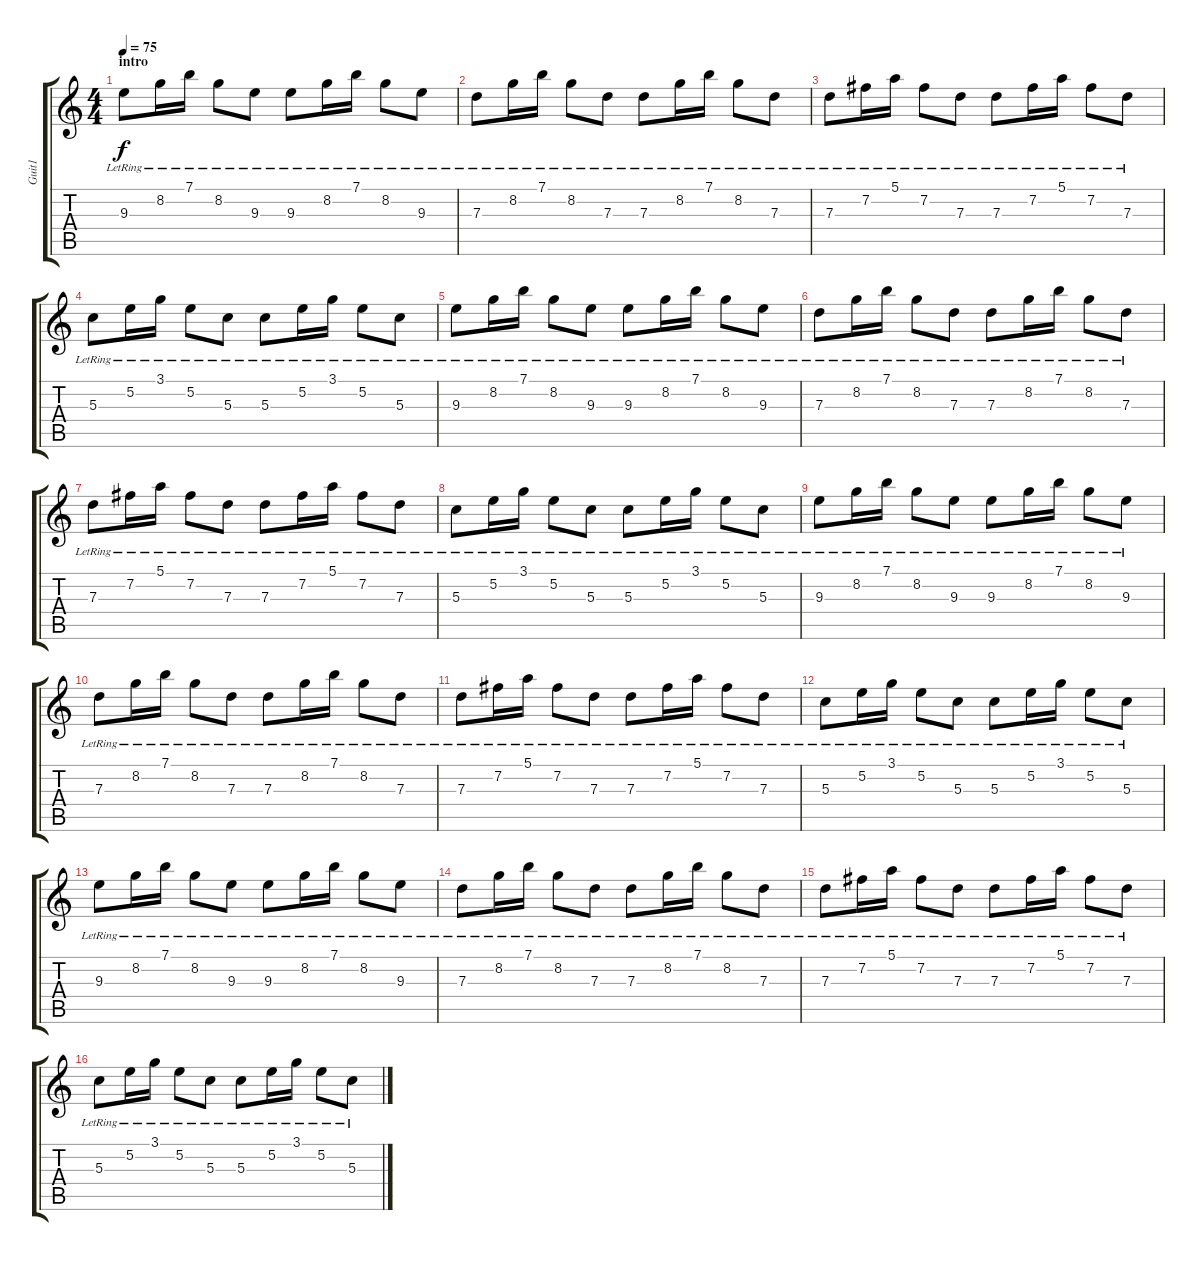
\track ("Guit1" "Guit1") {instrument acousticguitarnylon}
\staff {score tabs}
\tuning (E4 B3 G3 D3 A2 E2) {hide}
\ts (4 4)
\section ("" "intro")
\tempo 75
\clef g2
\ks c
9.3{lr}.8{dy f instrument acousticguitarnylon} 8.2{lr}.16 7.1{lr}.16 8.2{lr}.8 9.3{lr}.8 9.3{lr}.8 8.2{lr}.16 7.1{lr}.16 8.2{lr}.8 9.3{lr}.8 |
7.3{lr}.8 8.2{lr}.16 7.1{lr}.16 8.2{lr}.8 7.3{lr}.8 7.3{lr}.8 8.2{lr}.16 7.1{lr}.16 8.2{lr}.8 7.3{lr}.8 |
7.3{lr}.8 7.2{lr}.16 5.1{lr}.16 7.2{lr}.8 7.3{lr}.8 7.3{lr}.8 7.2{lr}.16 5.1{lr}.16 7.2{lr}.8 7.3{lr}.8 |
5.3{lr}.8 5.2{lr}.16 3.1{lr}.16 5.2{lr}.8 5.3{lr}.8 5.3{lr}.8 5.2{lr}.16 3.1{lr}.16 5.2{lr}.8 5.3{lr}.8 |
9.3{lr}.8 8.2{lr}.16 7.1{lr}.16 8.2{lr}.8 9.3{lr}.8 9.3{lr}.8 8.2{lr}.16 7.1{lr}.16 8.2{lr}.8 9.3{lr}.8 |
7.3{lr}.8 8.2{lr}.16 7.1{lr}.16 8.2{lr}.8 7.3{lr}.8 7.3{lr}.8 8.2{lr}.16 7.1{lr}.16 8.2{lr}.8 7.3{lr}.8 |
7.3{lr}.8 7.2{lr}.16 5.1{lr}.16 7.2{lr}.8 7.3{lr}.8 7.3{lr}.8 7.2{lr}.16 5.1{lr}.16 7.2{lr}.8 7.3{lr}.8 |
5.3{lr}.8 5.2{lr}.16 3.1{lr}.16 5.2{lr}.8 5.3{lr}.8 5.3{lr}.8 5.2{lr}.16 3.1{lr}.16 5.2{lr}.8 5.3{lr}.8 |
9.3{lr}.8 8.2{lr}.16 7.1{lr}.16 8.2{lr}.8 9.3{lr}.8 9.3{lr}.8 8.2{lr}.16 7.1{lr}.16 8.2{lr}.8 9.3{lr}.8 |
7.3{lr}.8 8.2{lr}.16 7.1{lr}.16 8.2{lr}.8 7.3{lr}.8 7.3{lr}.8 8.2{lr}.16 7.1{lr}.16 8.2{lr}.8 7.3{lr}.8 |
7.3{lr}.8 7.2{lr}.16 5.1{lr}.16 7.2{lr}.8 7.3{lr}.8 7.3{lr}.8 7.2{lr}.16 5.1{lr}.16 7.2{lr}.8 7.3{lr}.8 |
5.3{lr}.8 5.2{lr}.16 3.1{lr}.16 5.2{lr}.8 5.3{lr}.8 5.3{lr}.8 5.2{lr}.16 3.1{lr}.16 5.2{lr}.8 5.3{lr}.8 |
9.3{lr}.8 8.2{lr}.16 7.1{lr}.16 8.2{lr}.8 9.3{lr}.8 9.3{lr}.8 8.2{lr}.16 7.1{lr}.16 8.2{lr}.8 9.3{lr}.8 |
7.3{lr}.8 8.2{lr}.16 7.1{lr}.16 8.2{lr}.8 7.3{lr}.8 7.3{lr}.8 8.2{lr}.16 7.1{lr}.16 8.2{lr}.8 7.3{lr}.8 |
7.3{lr}.8 7.2{lr}.16 5.1{lr}.16 7.2{lr}.8 7.3{lr}.8 7.3{lr}.8 7.2{lr}.16 5.1{lr}.16 7.2{lr}.8 7.3{lr}.8 |
5.3{lr}.8 5.2{lr}.16 3.1{lr}.16 5.2{lr}.8 5.3{lr}.8 5.3{lr}.8 5.2{lr}.16 3.1{lr}.16 5.2{lr}.8 5.3{lr}.8
